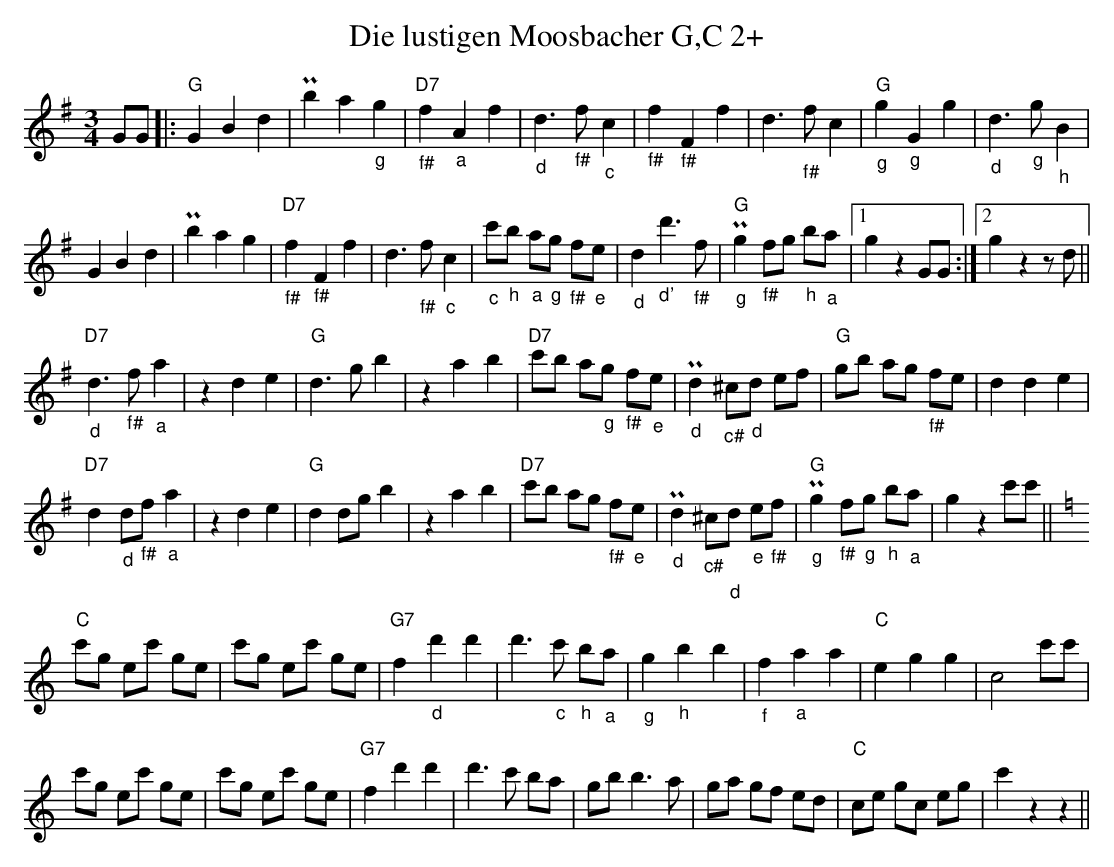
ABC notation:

X:1
T:Die lustigen Moosbacher G,C 2+
M:3/4
L:1/4
K:Gmaj
G/2G/2 |: "G"GBd | Pb a"_g"g | "D7""_f#"f"_a"Af | "_d"d>"_f#"f "_c"c | "_f#"f"_f#"Ff | d>"_f#"fc | "G""_g"g"_g"Gg | "_d"d>"_g"g "_h"B |
GBd | Pbag | "D7""_f#"f"_f#"Ff | d>"_f#"f"_c"c | "_c"c'/2"_h"b/2 "_a"a/2"_g"g/2 "_f#"f/2"_e"e/2 | "_d"d "_d'"d'>"_f#"f | P"G""_g"g "_f#"f/2g/2 "_h"b/2"_a"a/2 |1 g z G/2G/2 :|2 g z z/2d/2 ||
"D7""_d"d>"_f#"f "_a"a | z de | "G"d>gb | z ab | "D7"c'/2b/2 a/2"_g"g/2 "_f#"f/2"_e"e/2 | "_d"Pd "_c#"^c/2"_d"d/2 e/2f/2 | "G"g/2b/2 a/2g/2 "_f#"f/2e/2 | dde |
"D7"d "_d"d/2"_f#"f/2 "_a"a | zde | "G"d d/2g/2 b | z ab | "D7"c'/2b/2 a/2g/2 "_f#"f/2"_e"e/2 | P"_d"d "_c#"^c/2"_d"d/2 "_e"e/2"_f#"f/2 | "G"P"_g"g "_f#"f/2"_g"g/2 "_h"b/2"_a"a/2 | g z c'/2c'/2 || [K:Cmaj]
"C"c'/2g/2 e/2c'/2 g/2e/2 | c'/2g/2 e/2c'/2 g/2e/2 | "G7"f "_d"d' d' | d'>"_c"c' "_h"b/2"_a"a/2 | "_g"g"_h"bb | "_f"f"_a"aa | "C"egg | c2 c'/2c'/2 |
c'/2g/2 e/2c'/2 g/2e/2 | c'/2g/2 e/2c'/2 g/2e/2 | "G7"f d' d' | d'>c' b/2a/2 | g/2b/2 b>a | g/2a/2 g/2f/2 e/2d/2 | "C"c/2e/2 g/2c/2 e/2g/2 | c' zz ||
